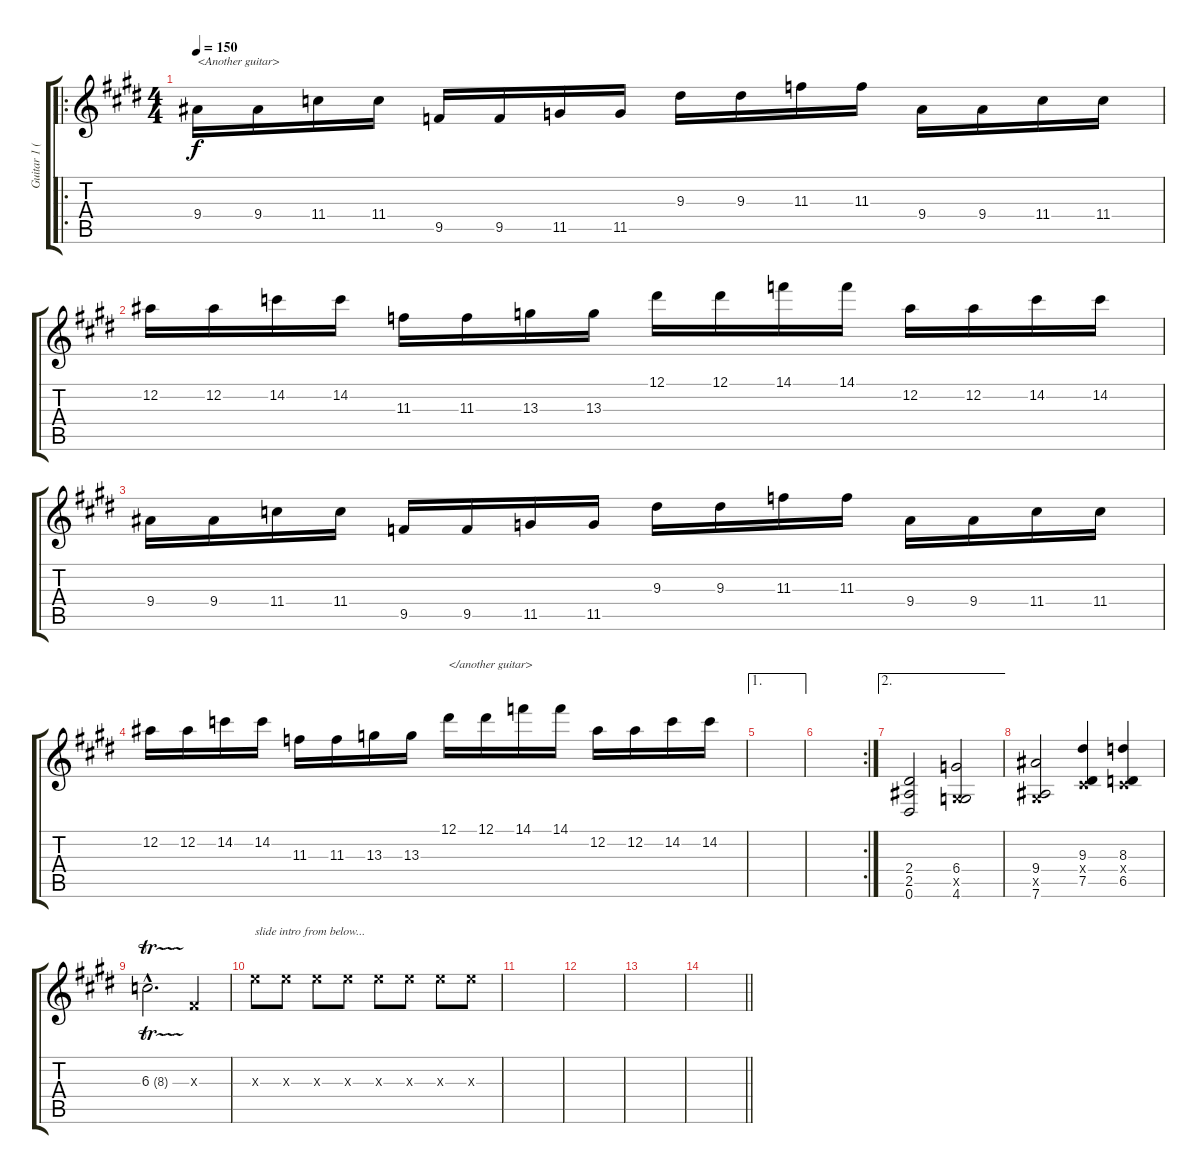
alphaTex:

\track ("Guitar 1 (SheJa)" "Guitar 1 (") {instrument distortionguitar}
\staff {score tabs}
\tuning (Eb4 Bb3 Gb3 Db3 Ab2 Eb2) {hide}
\ro
\ts (4 4)
\tempo 150
\clef g2
\ks e
9.4.16{txt "<Another guitar>" dy f instrument distortionguitar} 9.4.16 11.4.16 11.4.16 9.5.16 9.5.16 11.5.16 11.5.16 9.3.16 9.3.16 11.3.16 11.3.16 9.4.16 9.4.16 11.4.16 11.4.16 |
12.2.16 12.2.16 14.2.16 14.2.16 11.3.16 11.3.16 13.3.16 13.3.16 12.1.16 12.1.16 14.1.16 14.1.16 12.2.16 12.2.16 14.2.16 14.2.16 |
9.4.16 9.4.16 11.4.16 11.4.16 9.5.16 9.5.16 11.5.16 11.5.16 9.3.16 9.3.16 11.3.16 11.3.16 9.4.16 9.4.16 11.4.16 11.4.16 |
12.2.16 12.2.16 14.2.16 14.2.16 11.3.16 11.3.16 13.3.16 13.3.16 12.1.16{txt "</another guitar>"} 12.1.16 14.1.16 14.1.16 12.2.16 12.2.16 14.2.16 14.2.16 |
\ae 1
|
\rc 2
|
\ae 2
(2.4 2.5 0.6).2 (6.4 0.5{x} 4.6).2 |
(9.4 0.5{x} 7.6).2 (9.3 0.4{x} 7.5).4 (8.3 0.4{x} 6.5).4 |
6.3{tr (8 32) hac}.2{d} 0.3{x}.4 |
10.3{x}.8{txt "slide intro from below..."} 10.3{x}.8 10.3{x}.8 10.3{x}.8 10.3{x}.8 10.3{x}.8 10.3{x}.8 10.3{x}.8 |
|
|
|
\barLineRight lightlight
